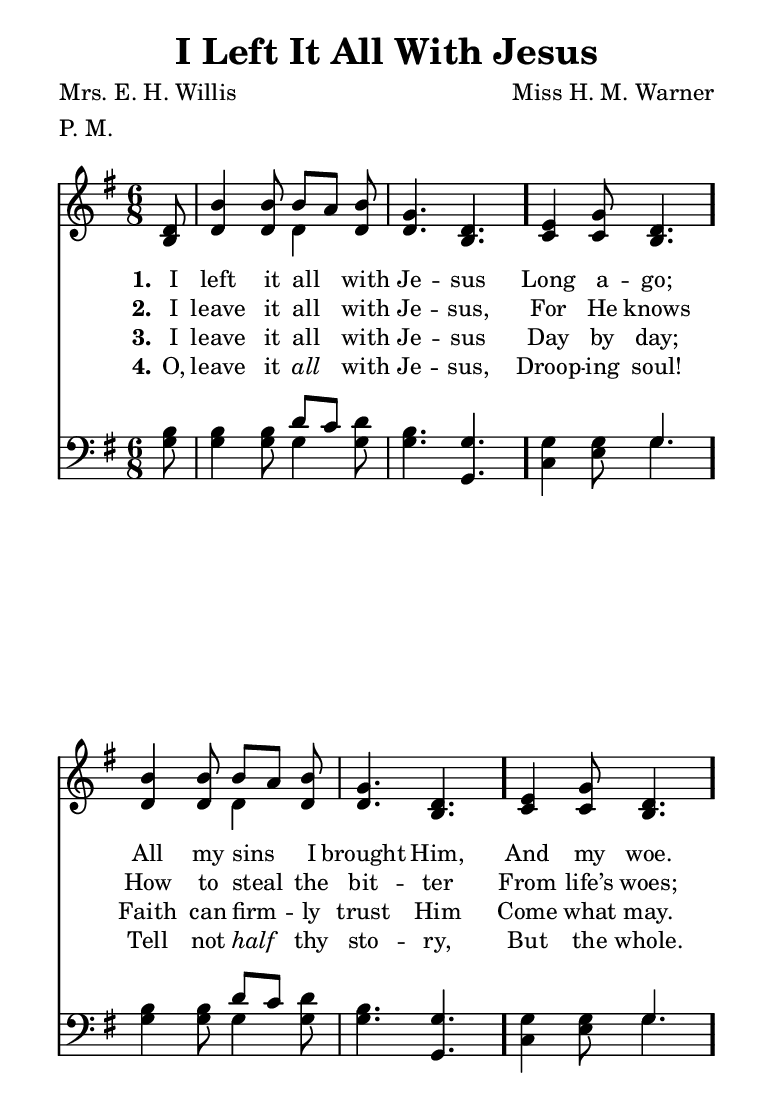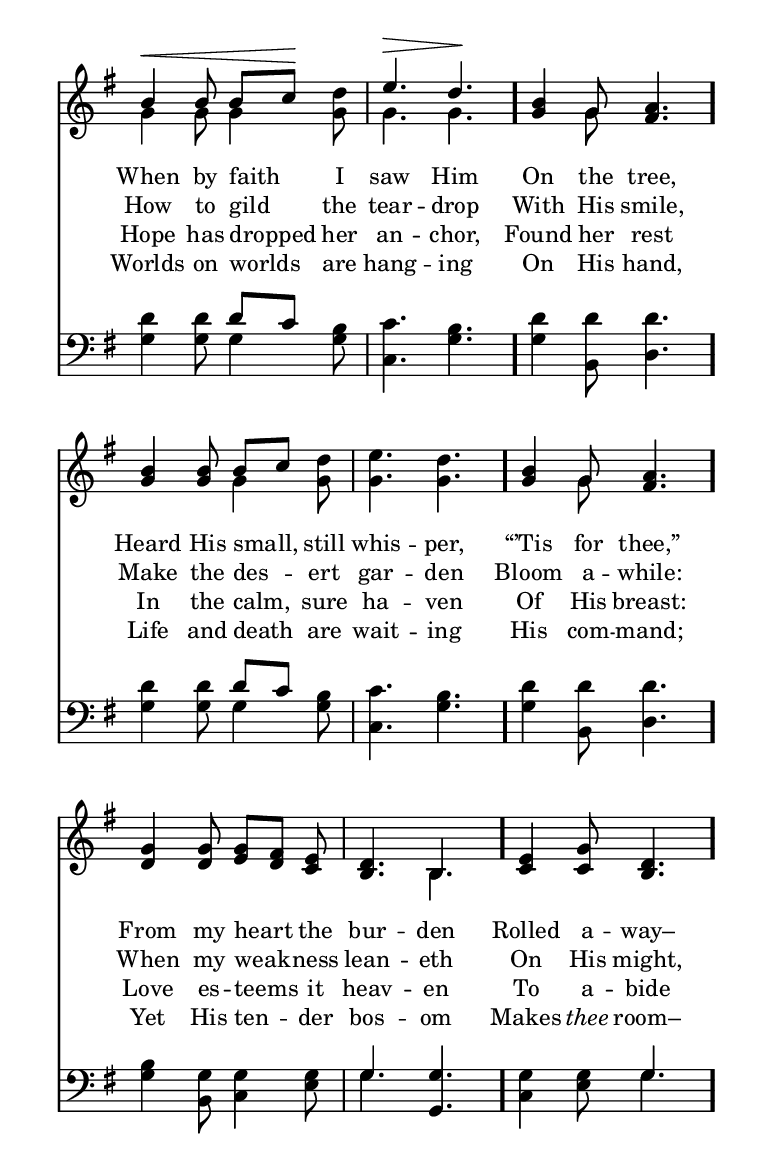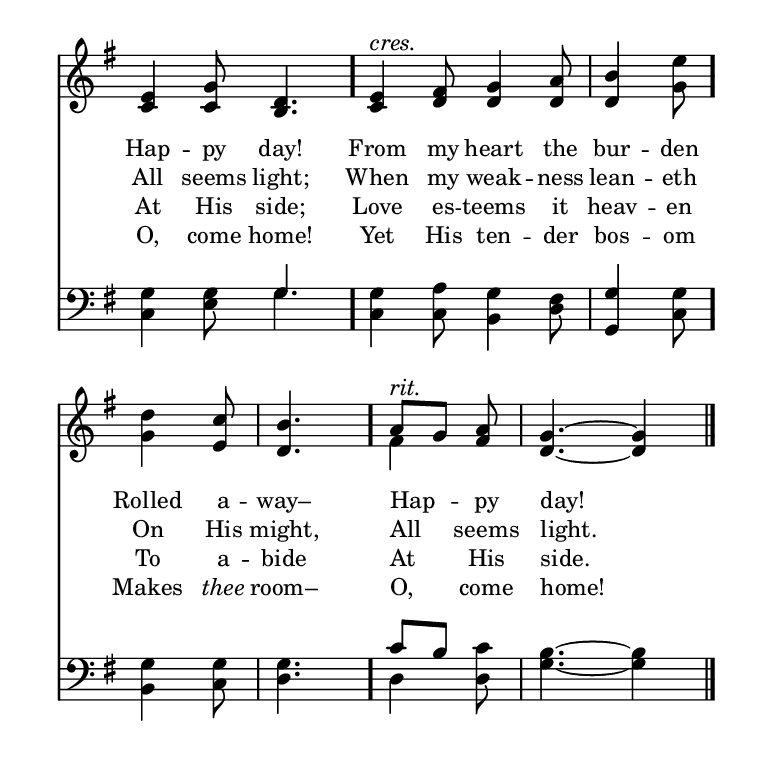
\include "common/global.ily"
\paper {
  \include "common/paper.ily"
}

\header{
  hymnnumber = "225"
  title = "I Left It All With Jesus"
  tunename = ""
  meter = "P. M."
  poet = "Mrs. E. H. Willis"
  composer = "Miss H. M. Warner"
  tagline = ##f
}

global = {
  \include "common/overrides.ily"
  \override Staff.TimeSignature.style = #'numbered
  \time 6/8
  \override Score.MetronomeMark.transparent = ##t % hide all fermata changes too
  \tempo 4=80
  \key g \major
  \partial 8
  \autoBeamOff
}

notesSoprano = {
\global
\relative c' {

  d8 | b'4 b8 b[ a] b | g4. d |
  e4 g8 d4. |
  b'4 b8 b[ a] b | g4. d |
  e4 g8 d4. |
  b'4^\< b8 b[ c]\! d | e4.^\> d\!
  b4 g8 a4. |
  b4 b8 b[ c] d | e4. d
  b4 g8 a4. |
  g4 g8 g[ fis] e | d4. b |
  e4 g8 d4. |
  e4 g8 d4. |
  e4^\markup{\italic cres.} fis8 g4 a8 | b4 e8
  d4 c8 | b4.
  a8^\markup{\italic rit.}[ g] a | g4. ~ g4

  \bar "|."

}
}

notesAlto = {
\global
\relative e' {

  b8 | d4 d8 d4 d8 | d4. b |
  c4 c8 b4. |
  d4 d8 d4 d8 | d4. b |
  c4 c8 b4. |
  g'4 g8 g4 g8 | g4. g |
  g4 g8 fis4. |
  g4 g8 g4 g8 | g4. g |
  g4 g8 fis4. |
  d4 d8 e8[ d] c8 | b4. b |
  c4 c8 b4. |
  c4 c8 b4. |
  c4 d8 d4 d8 | d4 g8
  g4 e8 | d4.
  fis4 fis8 | d4. ~ d4

}
}

notesTenor = {
\global
\relative a {

  b8 | b4 b8 d[ c] d | b4. g |
  g4 g8 g4. |
  b4 b8 d[ c] d | b4. g |
  g4 g8 g4. |
  d'4 d8 d[ c] b | c4. b4. |
  d4 d8 d4. |
  d4 d8 d[ c] b | c4. b4. |
  d4 d8 d4. |
  b4 g8 g4 g8 | g4. g |
  g4 g8 g4. |
  g4 g8 g4. |
  g4 a8 g4 fis8 | g4 g8
  g4 g8 | g4.
  c8[ b] c | b4. ~ b4

}
}

notesBass = {
\global
\relative f {

  g8 | g4 g8 g4 g8 | g4. g, |
  c4 e8 g4. |
  g4 g8 g4 g8 | g4. g, |
  c4 e8 g4. |
  g4 g8 g4 g8 | c,4. g' |
  g4 b,8 d4. |
  g4 g8 g4 g8 | c,4. g' |
  g4 b,8 d4. |
  g4 b,8 c4 e8 | g4. g, |
  c4 e8 g4. |
  c,4 e8 g4. |
  c,4 c8 b4 d8 | g,4 c8
  b4 c8 | d4.
  d4 d8 | g4. ~ g4

}
}

wordsA = \lyricmode {
\set stanza = "1."

I left it all with Je -- sus \bar "."
Long a -- go; \bar "."
All my sins I brought Him, \bar "."
And my woe. \bar "."
When by faith I saw Him \bar "."
On the tree, \bar "."
Heard His small, still whis -- per, \bar "."
“’Tis for thee,” \bar "."
%{HIDE>%} From my heart the bur -- den \bar "."
Rolled a -- way– \bar "."
Hap -- py day! \bar "." %{<HIDE%}
From my heart the bur -- den \bar "."
Rolled a -- way– \bar "."
Hap -- py day! \bar "."

}

wordsB = \lyricmode {
\set stanza = "2."

I leave it all with Je -- sus,
For He knows
How to steal the bit -- ter
From life’s woes;
How to gild the tear -- drop
With His smile,
Make the des -- ert gar -- den
Bloom a -- while:
%{HIDE>%} When my weak -- ness lean -- eth
On His might,
All seems light; %{<HIDE%}
When my weak -- ness lean -- eth
On His might,
All seems light.

}

wordsC = \lyricmode {
\set stanza = "3."

I leave it all with Je -- sus
Day by day;
Faith can firm -- ly trust Him
Come what may.
Hope has dropped her an -- chor,
Found her rest
In the calm, sure ha -- ven
Of His breast:
%{HIDE>%} Love es -- teems it heav -- en
To a -- bide
At His side; %{<HIDE%}
Love es -- teems it heav -- en
To a -- bide
At His side.

}

wordsD = \lyricmode {
\set stanza = "4."

O, leave it \italicsOn all \italicsOff with Je -- sus,
Droop -- ing soul!
Tell not \italicsOn half \italicsOff thy sto -- ry,
But the whole.
Worlds on worlds are hang -- ing
On His hand,
Life and death are wait -- ing
His com -- mand;
%{HIDE>%} Yet His ten -- der bos -- om
Makes \italicsOn thee \italicsOff room–
O, come home! %{<HIDE%}
Yet His ten -- der bos -- om
Makes \italicsOn thee \italicsOff room–
O, come home!

}

\score {
  \context ChoirStaff <<
    \context Staff = upper <<
      \set ChoirStaff.systemStartDelimiter = #'SystemStartBar
      \partcombine #'(2 . 9) \notesSoprano \notesAlto
      \context NullVoice = sopranos { \voiceOne << \notesSoprano >> }
      \context NullVoice = altos { \voiceTwo << \notesAlto >> }
      \context Lyrics = one   \lyricsto sopranos \wordsA
      \context Lyrics = two   \lyricsto sopranos \wordsB
      \context Lyrics = three \lyricsto sopranos \wordsC
      \context Lyrics = four  \lyricsto sopranos \wordsD
    >>
    \context Staff = men <<
      \clef bass
      \partcombine #'(2 . 9) \notesTenor \notesBass
      \context NullVoice = tenors { \voiceOne << \notesTenor >> }
      \context NullVoice = basses { \voiceTwo << \notesBass >> }
    >>
  >>
  \layout {
    \include "common/layout.ily"
  }
  \midi{
    \include "common/midi.ily"
  }
}

\version "2.19.49"  % necessary for upgrading to future LilyPond versions.

% vi:set et ts=2 sw=2 ai nocindent syntax=lilypond:
